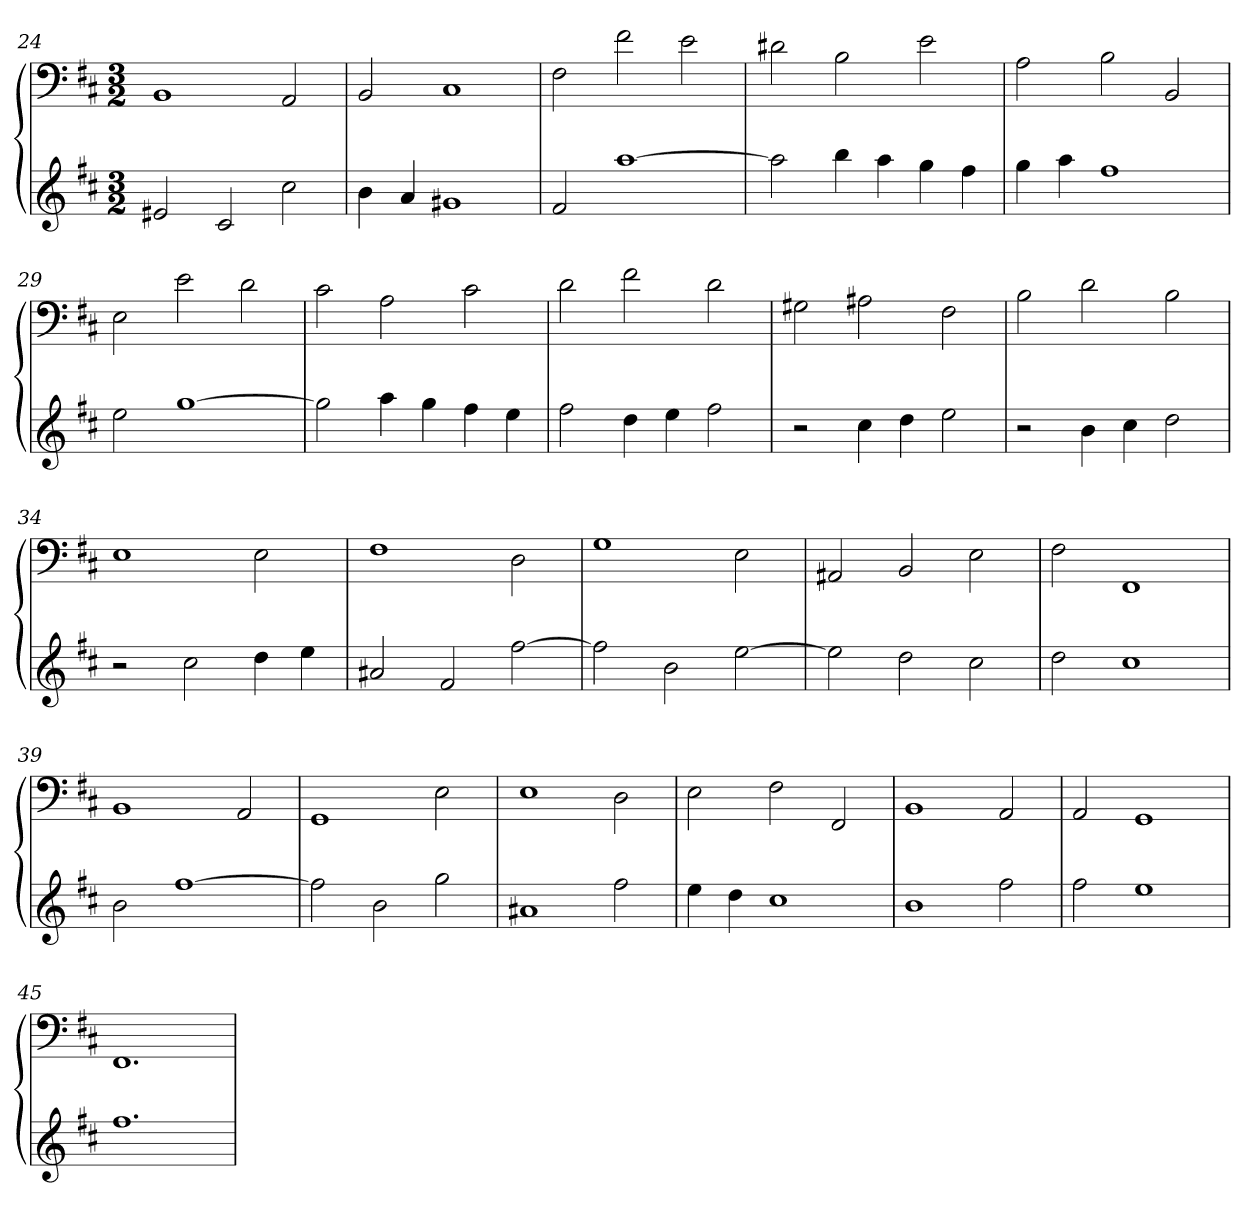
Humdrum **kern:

**kern	**kern
*part1	*part1
*staff2	*staff1
*k[f#c#]	*k[f#c#]
*b:	*b:
*M3/2	*M3/2
=24	=24
2e#X	1BB
2c#	.
2cc#	2AA
=25	=25
4b	2BB
4a	.
1g#X	1C#
=26	=26
2f#	2F#
[1aa	2f#
.	2e
=27	=27
2aa]	2d#X
4bb	2B
4aa	.
4gg	2e
4ff#	.
=28	=28
4gg	2A
4aa	.
1ff#	2B
.	2BB
=29	=29
2ee	2E
[1gg	2e
.	2d
=30	=30
2gg]	2c#
4aa	2A
4gg	.
4ff#	2c#
4ee	.
=31	=31
2ff#	2d
4dd	2f#
4ee	.
2ff#	2d
=32	=32
2r	2G#X
4cc#	2A#X
4dd	.
2ee	2F#
=33	=33
2r	2B
4b	2d
4cc#	.
2dd	2B
=34	=34
2r	1E
2cc#	.
4dd	2E
4ee	.
=35	=35
2a#X	1F#
2f#	.
[2ff#	2D
=36	=36
2ff#]	1G
2b	.
[2ee	2E
=37	=37
2ee]	2AA#X
2dd	2BB
2cc#	2E
=38	=38
2dd	2F#
1cc#	1FF#
=39	=39
2b	1BB
[1ff#	.
.	2AA
=40	=40
2ff#]	1GG
2b	.
2gg	2E
=41	=41
1a#X	1E
2ff#	2D
=42	=42
4ee	2E
4dd	.
1cc#	2F#
.	2FF#
=43	=43
1b	1BB
2ff#	2AA
=44	=44
2ff#	2AA
1ee	1GG
=45	=45
1.ff#	1.FF#
=	=
*-	*-
